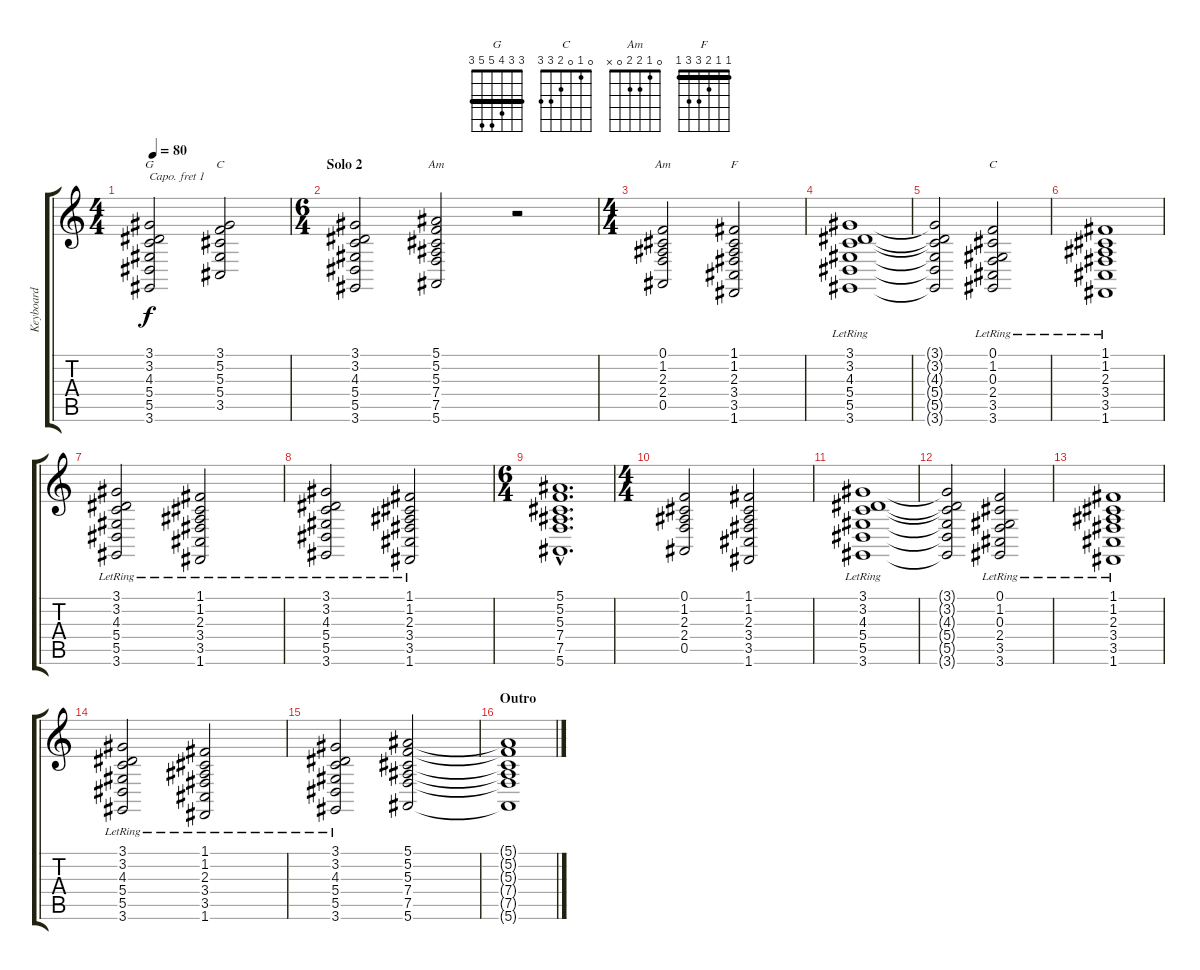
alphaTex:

\track ("Keyboard" "Keyboard") {instrument stringensemble2}
\staff {score tabs}
\capo 1
\tuning (E4 B3 G3 D3 A2 E2) {hide}
\chord ("G" 3 3 4 5 5 3) {barre 3}
\chord ("C" 3 5 5 5 3 x) {barre 3}
\chord ("Am" 5 5 5 7 7 5) {firstfret 5 barre 5}
\chord ("Am" 0 1 2 2 0 x)
\chord ("F" 1 1 2 3 3 1) {barre 1}
\chord ("C" 0 1 0 2 3 3)
\ts (4 4)
\tempo 80
\clef g2
\ks c
(3.1 3.2 4.3 5.4 5.5 3.6).2{ch "G" dy f} (3.1 5.2 5.3 5.4 3.5).2{ch "C"} |
\ts (6 4)
\section ("" "Solo 2")
(3.1 3.2 4.3 5.4 5.5 3.6).2 (5.1 5.2 5.3 7.4 7.5 5.6).2{ch "Am"} r.2 |
\ts (4 4)
(0.1 1.2 2.3 2.4 0.5).2{ch "Am"} (1.1 1.2 2.3 3.4 3.5 1.6).2{ch "F"} |
(3.1 3.2 4.3 5.4{lr} 5.5{lr} 3.6{lr}).1 |
(3.1{t} 3.2{t} 4.3{t} 5.4{t} 5.5{t} 3.6{t}).2 (0.1 1.2 0.3 2.4{lr} 3.5{lr} 3.6{lr}).2{ch "C"} |
(1.1 1.2 2.3 3.4{lr} 3.5{lr} 1.6{lr}).1 |
(3.1 3.2 4.3 5.4{lr} 5.5{lr} 3.6{lr}).2 (1.1 1.2 2.3 3.4{lr} 3.5{lr} 1.6{lr}).2 |
(3.1 3.2 4.3 5.4{lr} 5.5{lr} 3.6{lr}).2 (1.1 1.2 2.3 3.4{lr} 3.5{lr} 1.6{lr}).2 |
\ts (6 4)
(5.1{hac} 5.2{hac} 5.3{hac} 7.4{hac} 7.5{hac} 5.6{hac}).1{d} |
\ts (4 4)
(0.1 1.2 2.3 2.4 0.5).2 (1.1 1.2 2.3 3.4 3.5 1.6).2 |
(3.1 3.2 4.3 5.4{lr} 5.5{lr} 3.6{lr}).1 |
(3.1{t} 3.2{t} 4.3{t} 5.4{t} 5.5{t} 3.6{t}).2 (0.1 1.2 0.3 2.4{lr} 3.5{lr} 3.6{lr}).2 |
(1.1 1.2 2.3 3.4{lr} 3.5{lr} 1.6{lr}).1 |
(3.1 3.2 4.3 5.4{lr} 5.5{lr} 3.6{lr}).2 (1.1 1.2 2.3 3.4{lr} 3.5{lr} 1.6{lr}).2 |
(3.1 3.2 4.3 5.4{lr} 5.5{lr} 3.6{lr}).2 (5.1 5.2 5.3 7.4 7.5 5.6).2 |
\section ("" "Outro")
(5.1{t} 5.2{t} 5.3{t} 7.4{t} 7.5{t} 5.6{t}).1
